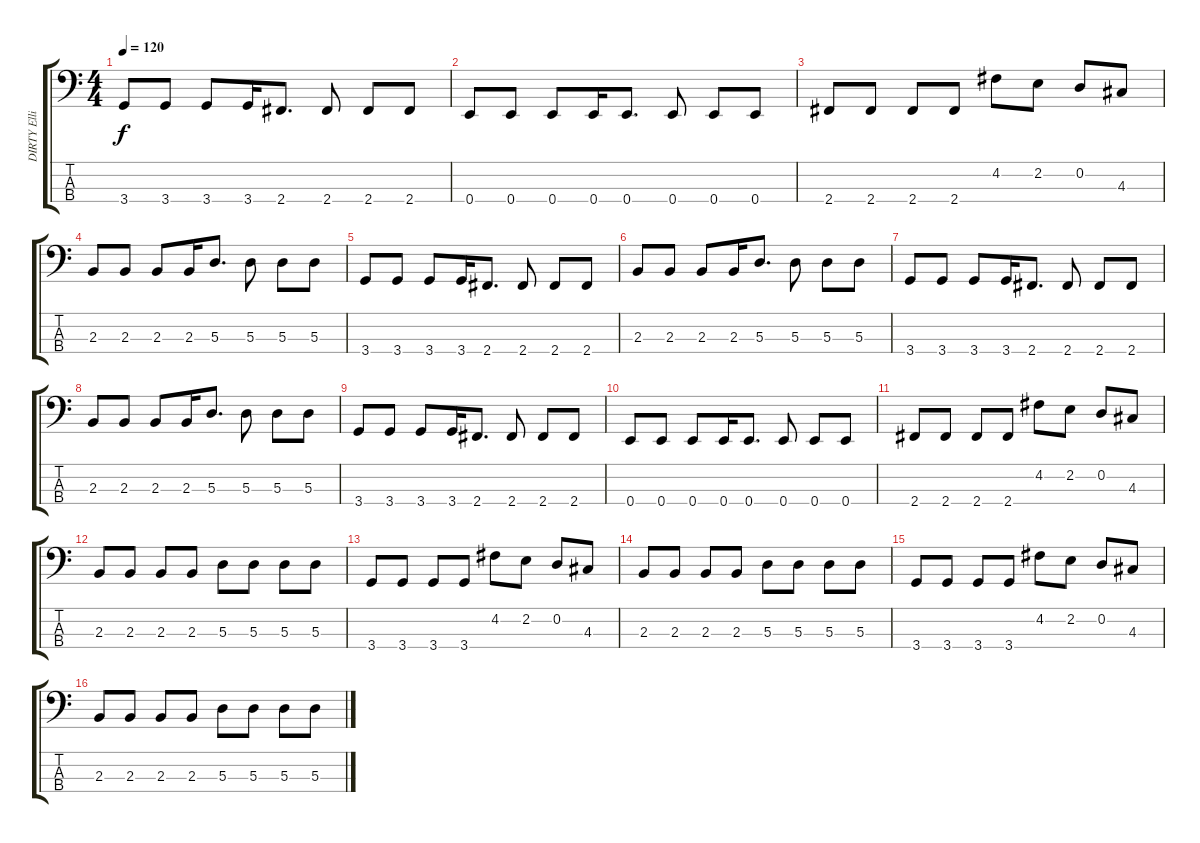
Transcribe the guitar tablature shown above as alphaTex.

\track ("DIRTY Elliot" "DIRTY Elli") {instrument distortionguitar}
\staff {score tabs}
\tuning (G2 D2 A1 E1) {hide}
\ts (4 4)
\tempo 120
\clef f4
\ks c
3.4.8{dy f} 3.4.8 3.4.8 3.4.16 2.4.8{d} 2.4.8 2.4.8 2.4.8 |
0.4.8 0.4.8 0.4.8 0.4.16 0.4.8{d} 0.4.8 0.4.8 0.4.8 |
2.4.8 2.4.8 2.4.8 2.4.8 4.2.8 2.2.8 0.2.8 4.3.8 |
2.3.8 2.3.8 2.3.8 2.3.16 5.3.8{d} 5.3.8 5.3.8 5.3.8 |
3.4.8 3.4.8 3.4.8 3.4.16 2.4.8{d} 2.4.8 2.4.8 2.4.8 |
2.3.8 2.3.8 2.3.8 2.3.16 5.3.8{d} 5.3.8 5.3.8 5.3.8 |
3.4.8 3.4.8 3.4.8 3.4.16 2.4.8{d} 2.4.8 2.4.8 2.4.8 |
2.3.8 2.3.8 2.3.8 2.3.16 5.3.8{d} 5.3.8 5.3.8 5.3.8 |
3.4.8 3.4.8 3.4.8 3.4.16 2.4.8{d} 2.4.8 2.4.8 2.4.8 |
0.4.8 0.4.8 0.4.8 0.4.16 0.4.8{d} 0.4.8 0.4.8 0.4.8 |
2.4.8 2.4.8 2.4.8 2.4.8 4.2.8 2.2.8 0.2.8 4.3.8 |
2.3.8 2.3.8 2.3.8 2.3.8 5.3.8 5.3.8 5.3.8 5.3.8 |
3.4.8 3.4.8 3.4.8 3.4.8 4.2.8 2.2.8 0.2.8 4.3.8 |
2.3.8 2.3.8 2.3.8 2.3.8 5.3.8 5.3.8 5.3.8 5.3.8 |
3.4.8 3.4.8 3.4.8 3.4.8 4.2.8 2.2.8 0.2.8 4.3.8 |
2.3.8 2.3.8 2.3.8 2.3.8 5.3.8 5.3.8 5.3.8 5.3.8
